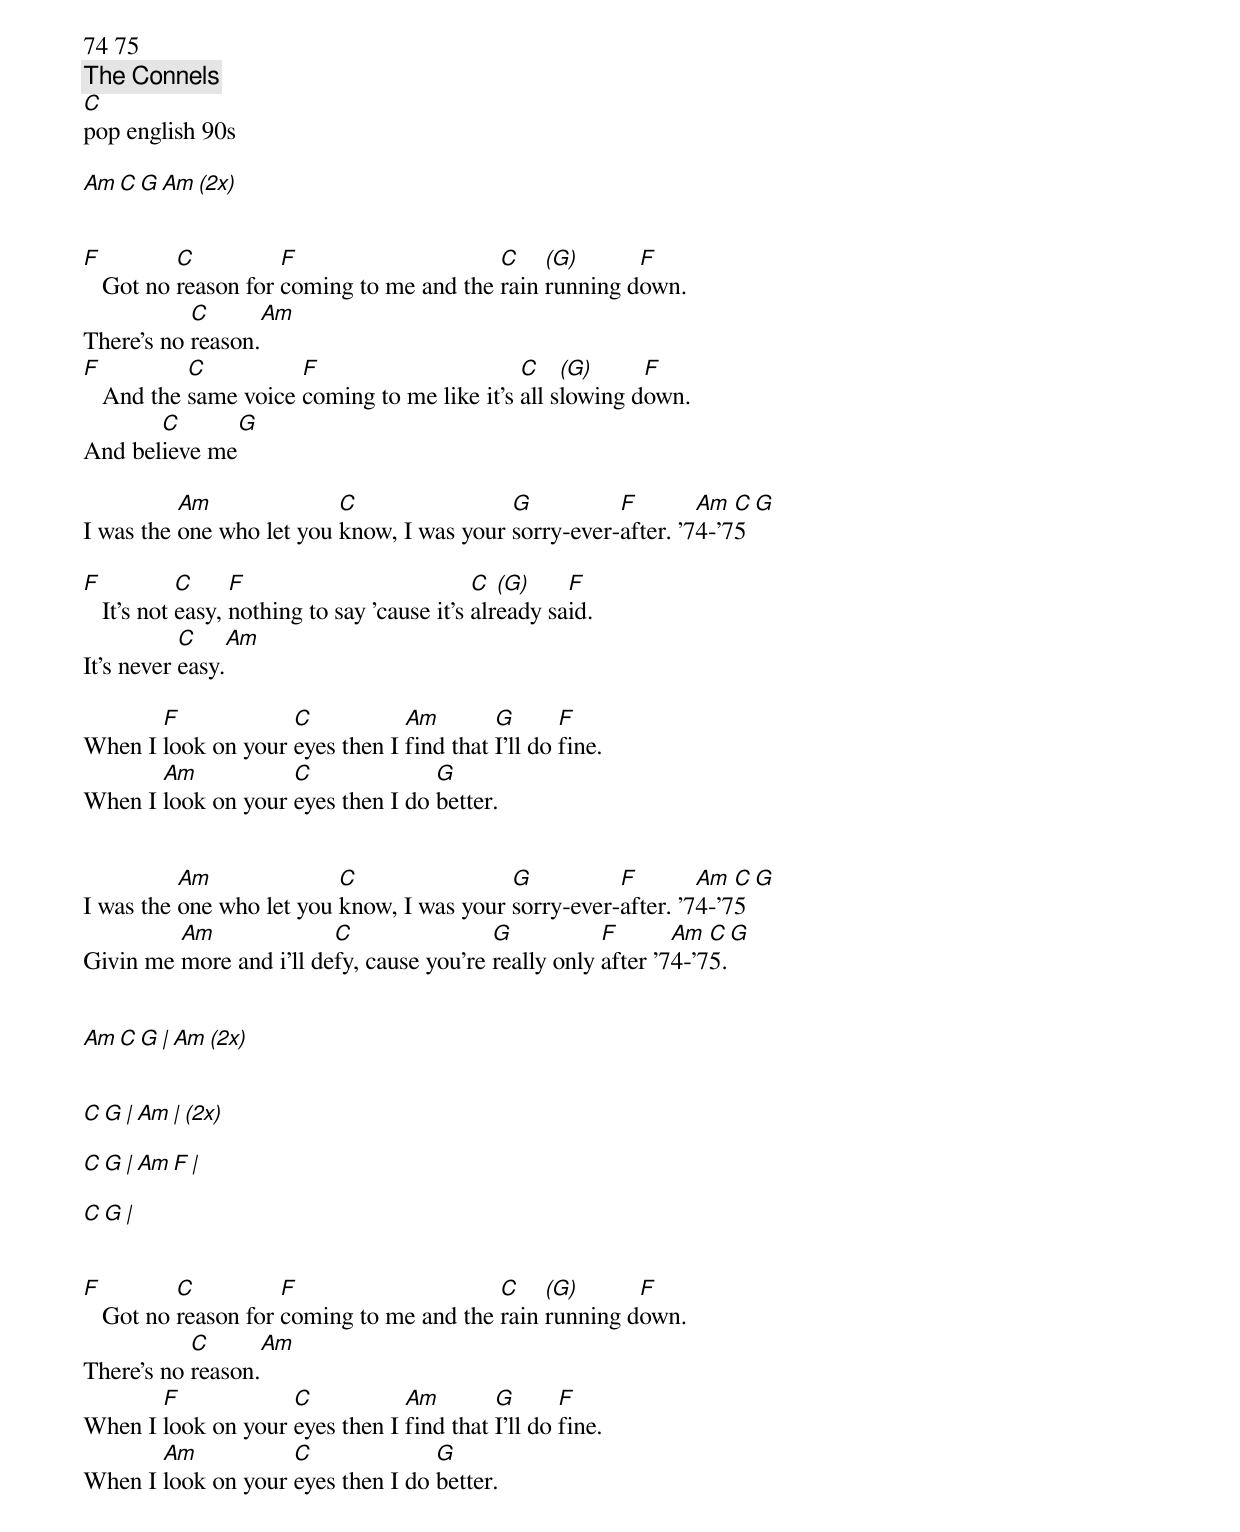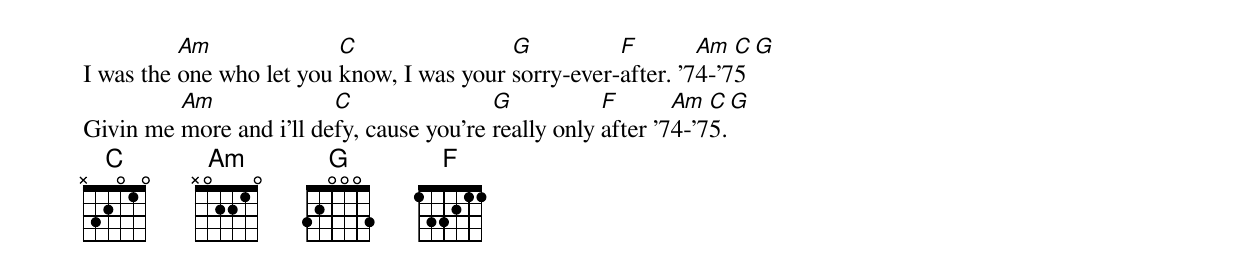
74 75
The Connels
C
pop english 90s

Am  C  G  Am (2x)


F         C          F                    C    (G)      F
   Got no reason for coming to me and the rain running down.
           C         Am
There's no reason.
F          C          F                      C    (G)     F
   And the same voice coming to me like it's all slowing down.
       C          G
And believe me

          Am              C                G          F        Am  C  G
I was the one who let you know, I was your sorry-ever-after. '74-'75

F           C     F                          C  (G)    F
   It's not easy, nothing to say 'cause it's already said.
           C      Am
It's never easy.

       F            C           Am        G       F
When I look on your eyes then I find that I'll do fine.
       Am           C              G
When I look on your eyes then I do better.


          Am              C                G          F        Am  C  G
I was the one who let you know, I was your sorry-ever-after. '74-'75
         Am              C                G           F       Am  C  G
Givin me more and i'll defy, cause you're really only after '74-'75.


Am  C  G  |  Am (2x)


C    G    |  Am      | (2x)

C    G    |  Am  F   |

C    G    |


F         C          F                    C    (G)      F
   Got no reason for coming to me and the rain running down.
           C         Am
There's no reason.
       F            C           Am        G       F
When I look on your eyes then I find that I'll do fine.
       Am           C              G
When I look on your eyes then I do better.


          Am              C                G          F        Am  C  G
I was the one who let you know, I was your sorry-ever-after. '74-'75
         Am              C                G           F       Am  C  G
Givin me more and i'll defy, cause you're really only after '74-'75.
